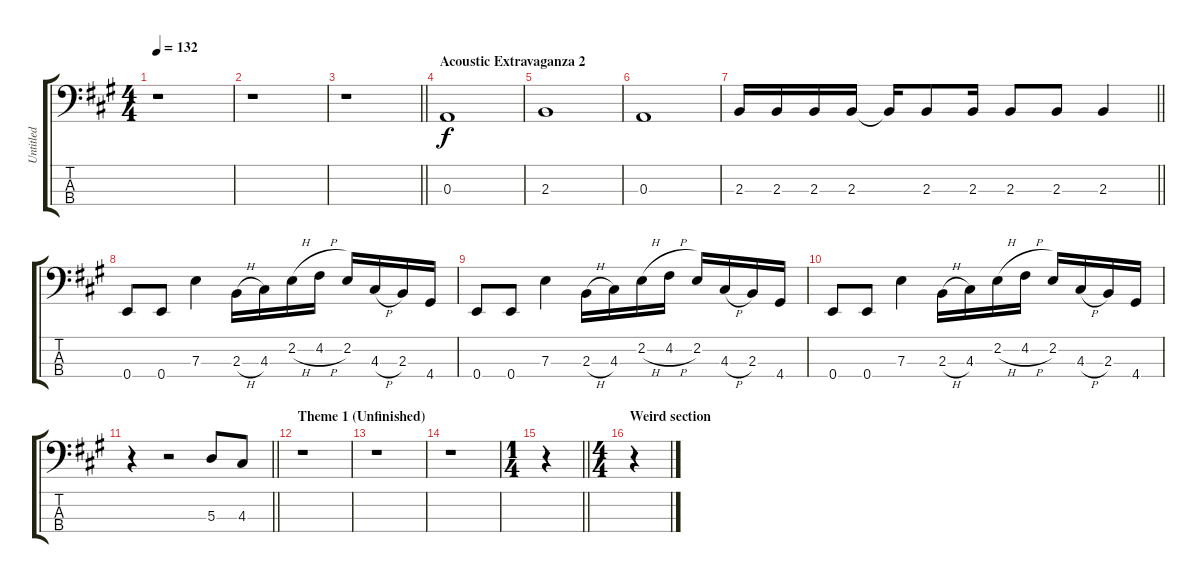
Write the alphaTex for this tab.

\track ("Untitled" "Untitled") {instrument electricbassfinger}
\staff {score tabs}
\tuning (G2 D2 A1 E1) {hide}
\ts (4 4)
\tempo 132
\clef f4
\ks a
r.1{dy f} |
r.1 |
\barLineRight lightlight
r.1 |
\section ("" "Acoustic Extravaganza 2")
0.3.1 |
2.3.1 |
0.3.1 |
\barLineRight lightlight
2.3.16 2.3.16 2.3.16 2.3.16 2.3{t}.16 2.3.8 2.3.16 2.3.8 2.3.8 2.3.4 |
0.4.8 0.4.8 7.3.4 2.3{h}.16 4.3.16 2.2{h}.16 4.2{h}.16 2.2.16 4.3{h}.16 2.3.16 4.4.16 |
0.4.8 0.4.8 7.3.4 2.3{h}.16 4.3.16 2.2{h}.16 4.2{h}.16 2.2.16 4.3{h}.16 2.3.16 4.4.16 |
0.4.8 0.4.8 7.3.4 2.3{h}.16 4.3.16 2.2{h}.16 4.2{h}.16 2.2.16 4.3{h}.16 2.3.16 4.4.16 |
\barLineRight lightlight
r.4 r.2 5.3.8 4.3.8 |
\section ("" "Theme 1 (Unfinished)")
r.1 |
r.1 |
r.1 |
\ts (1 4)
\barLineRight lightlight
r.4 |
\ts (4 4)
\section ("" "Weird section")
r.4
